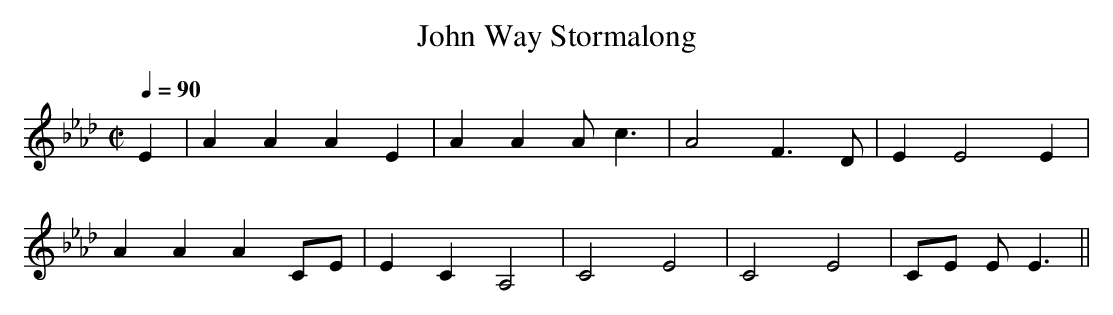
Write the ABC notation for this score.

X:1
T:Way Stormalong, John
M:C|
L:1/4
Q:1/4=90
K:Eb Mix
E|\
AA AE|AA A<c|A2F>D|EE2E|
AA AC/E/|EC A,2|C2 E2|C2 E2|C/E/ E<E||
